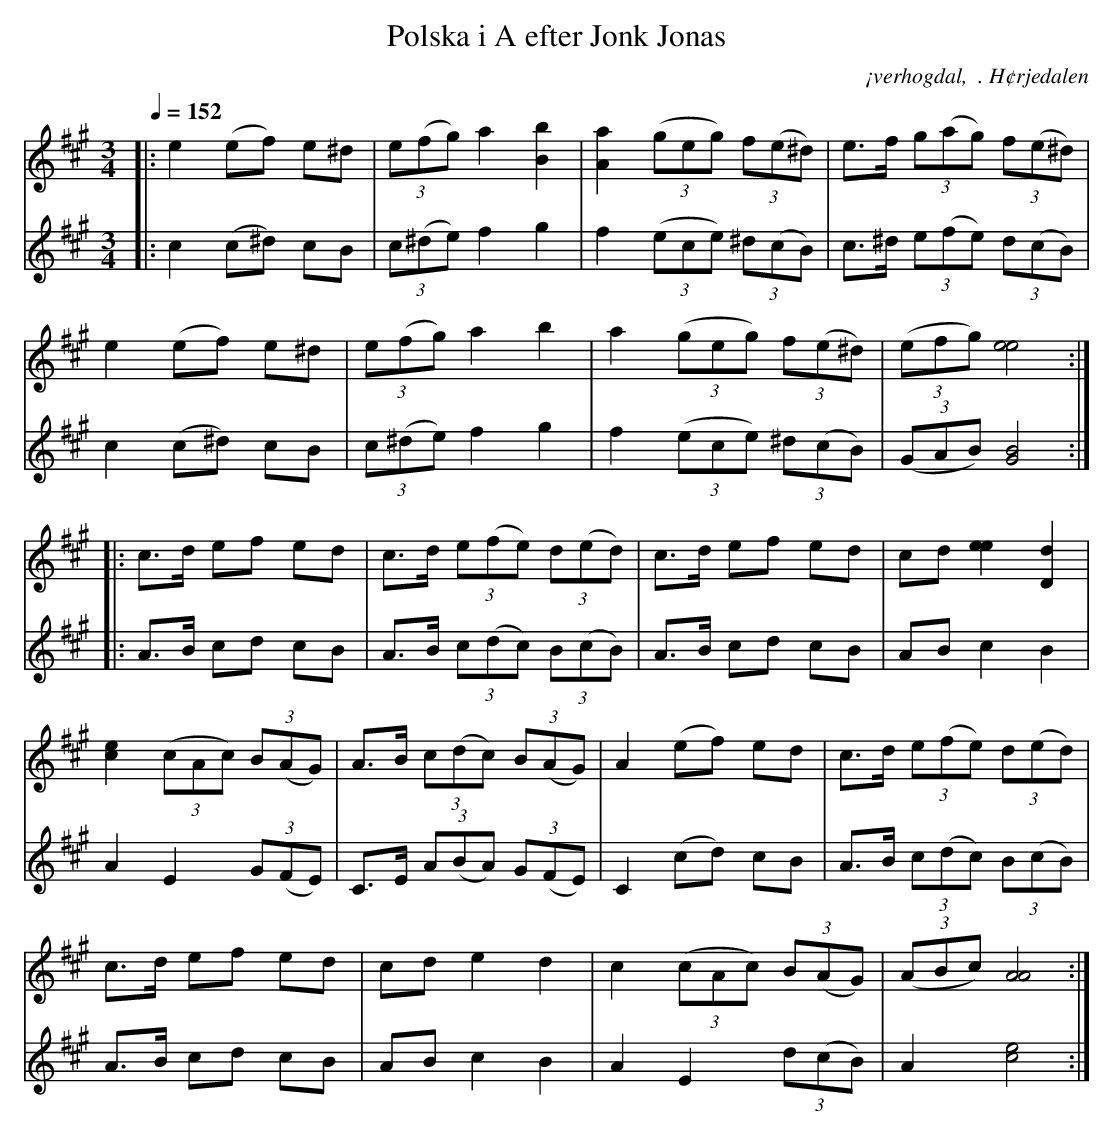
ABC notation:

X:1
T:Polska i A efter Jonk Jonas
O:¡verhogdal,  . H¢rjedalen
M:3/4
L:1/8
Q:1/4=152
K:A
V:1
|:e2 (ef) e^d|(3e(fg) a2 [B2b2]|[A2a2] ((3geg) (3f(e^d)|e>f (3g(ag) (3f(e^d)|!
e2 (ef) e^d|(3e(fg) a2 b2|a2 ((3geg) (3f(e^d)|((3efg) [e4e4]::!
c>d ef ed|c>d (3e(fe) (3d(ed)|c>d ef ed|cd [e2e2] [D2d2]|!
[c2e2] ((3cAc) (3B(AG)|A>B (3c(dc) (3B(AG)|A2 (ef) ed|c>d (3e(fe) (3d(ed)|!
c>d ef ed|cd e2 d2|c2 ((3cAc) (3B(AG)|((3ABc) [A4A4]:|]
V:2
|:c2 (c^d) cB|(3c(^de) f2 g2|f2 ((3ece) (3^d(cB)|c>^d (3e(fe) (3d(cB)|!
c2 (c^d) cB|(3c(^de) f2 g2|f2 ((3ece) (3^d(cB)|((3GAB) [G4B4]::!
A>B cd cB|A>B (3c(dc) (3B(cB)|A>B cd cB|AB c2 B2|!
A2 E2 (3G(FE)|C>E (3A(BA) (3G(FE)|C2 (cd) cB|A>B (3c(dc) (3B(cB)|!
A>B cd cB|AB c2 B2|A2 E2 (3d(cB)|A2 [c4e4]:|]
